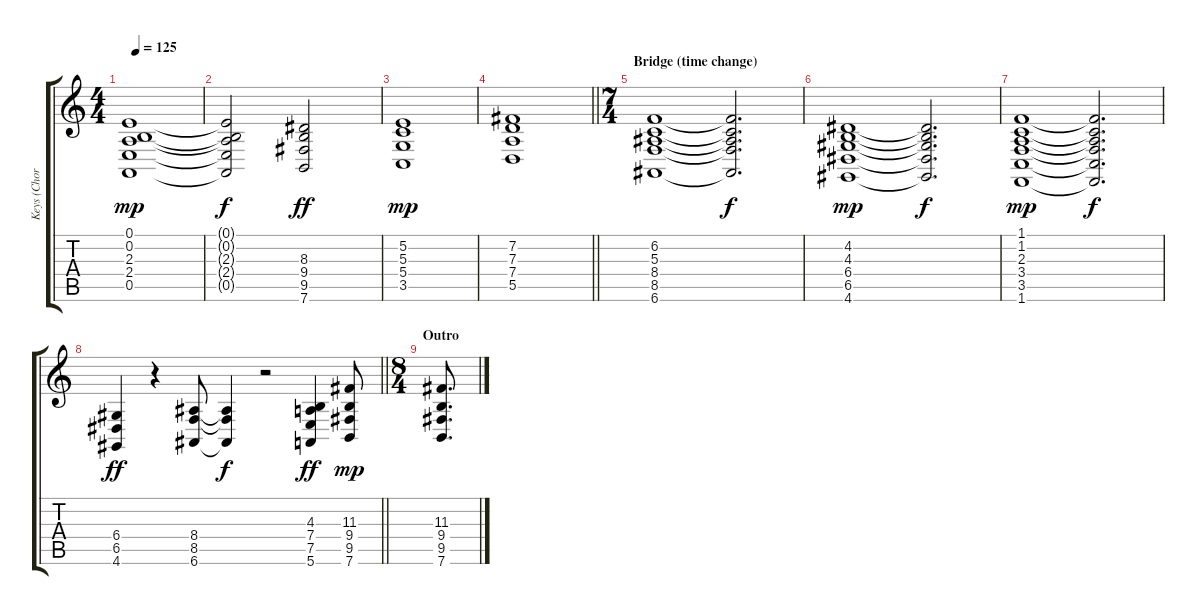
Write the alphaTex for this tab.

\track ("Keys (Chords) " "Keys (Chor") {instrument lead2sawtooth}
\staff {score tabs}
\tuning (E4 B3 G3 D3 A2 E2) {hide}
\ts (4 4)
\tempo 125
\clef g2
\ks c
(0.1 0.2 2.3 2.4 0.5).1{dy mp} |
(0.1{t} 0.2{t} 2.3{t} 2.4{t} 0.5{t}).2{dy f} (8.3 9.4 9.5 7.6).2{dy ff} |
(5.2 5.3 5.4 3.5).1{dy mp} |
\barLineRight lightlight
(7.2 7.3 7.4 5.5).1 |
\ts (7 4)
\section ("" "Bridge (time change) ")
(6.2 5.3 8.4 8.5 6.6).1 (6.2{t} 5.3{t} 8.4{t} 8.5{t} 6.6{t}).2{d dy f} |
(4.2 4.3 6.4 6.5 4.6).1{dy mp} (4.2{t} 4.3{t} 6.4{t} 6.5{t} 4.6{t}).2{d dy f} |
(1.1 1.2 2.3 3.4 3.5 1.6).1{dy mp} (1.1{t} 1.2{t} 2.3{t} 3.4{t} 3.5{t} 1.6{t}).2{d dy f} |
\barLineRight lightlight
(6.4 6.5 4.6).4{dy ff} r.4 (8.4 8.5 6.6).8 (8.4{t} 8.5{t} 6.6{t}).4{dy f} r.2 (4.3 7.4 7.5 5.6).4{dy ff} (11.3 9.4 9.5 7.6).8{dy mp} |
\ts (8 4)
\section ("" "Outro")
(11.3 9.4 9.5 7.6).8{d}
